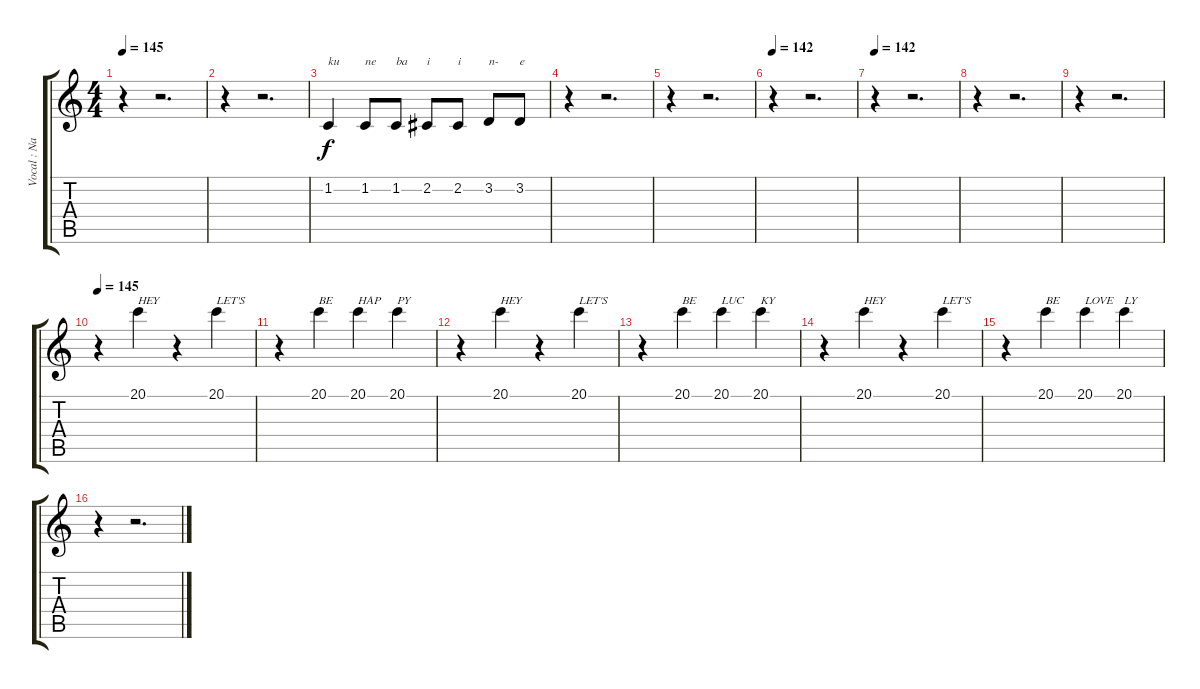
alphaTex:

\track ("Vocal : Nakano Azusa " "Vocal : Na") {instrument flute}
\staff {score tabs}
\tuning (E4 B3 G3 D3 A2 E2) {hide}
\ts (4 4)
\tempo 145
\clef g2
\ks c
r.4{dy f} r.2{d} |
r.4 r.2{d} |
1.2.4{txt "ku"} 1.2.8{txt "ne"} 1.2.8{txt "ba"} 2.2.8{txt "i"} 2.2.8{txt "i"} 3.2.8{txt "n-"} 3.2.8{txt "e"} |
r.4 r.2{d} |
r.4 r.2{d} |
\tempo 142
r.4 r.2{d} |
\tempo 142
r.4 r.2{d} |
r.4 r.2{d} |
r.4 r.2{d} |
\tempo 145
r.4 20.1.4{txt "HEY"} r.4 20.1.4{txt "LET'S"} |
r.4 20.1.4{txt "BE"} 20.1.4{txt "HAP"} 20.1.4{txt "PY"} |
r.4 20.1.4{txt "HEY"} r.4 20.1.4{txt "LET'S"} |
r.4 20.1.4{txt "BE"} 20.1.4{txt "LUC"} 20.1.4{txt "KY"} |
r.4 20.1.4{txt "HEY"} r.4 20.1.4{txt "LET'S"} |
r.4 20.1.4{txt "BE"} 20.1.4{txt "LOVE"} 20.1.4{txt "LY"} |
r.4 r.2{d}
